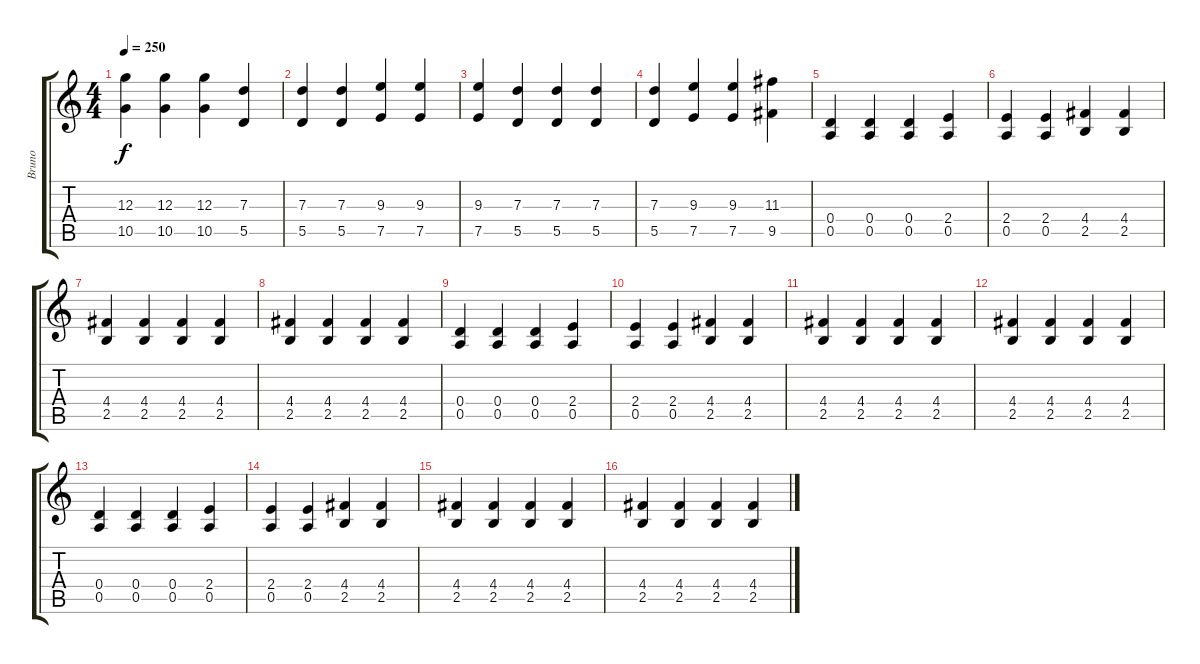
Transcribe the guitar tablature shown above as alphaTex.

\track ("Bruno " "Bruno ") {instrument distortionguitar}
\staff {score tabs}
\tuning (E4 B3 G3 D3 A2 E2) {hide}
\ts (4 4)
\tempo 250
\clef g2
\ks c
(12.3 10.5).4{dy f} (12.3 10.5).4 (12.3 10.5).4 (7.3 5.5).4 |
(7.3 5.5).4 (7.3 5.5).4 (9.3 7.5).4 (9.3 7.5).4 |
(9.3 7.5).4 (7.3 5.5).4 (7.3 5.5).4 (7.3 5.5).4 |
(7.3 5.5).4 (9.3 7.5).4 (9.3 7.5).4 (11.3 9.5).4 |
(0.4 0.5).4 (0.4 0.5).4 (0.4 0.5).4 (2.4 0.5).4 |
(2.4 0.5).4 (2.4 0.5).4 (4.4 2.5).4 (4.4 2.5).4 |
(4.4 2.5).4 (4.4 2.5).4 (4.4 2.5).4 (4.4 2.5).4 |
(4.4 2.5).4 (4.4 2.5).4 (4.4 2.5).4 (4.4 2.5).4 |
(0.4 0.5).4 (0.4 0.5).4 (0.4 0.5).4 (2.4 0.5).4 |
(2.4 0.5).4 (2.4 0.5).4 (4.4 2.5).4 (4.4 2.5).4 |
(4.4 2.5).4 (4.4 2.5).4 (4.4 2.5).4 (4.4 2.5).4 |
(4.4 2.5).4 (4.4 2.5).4 (4.4 2.5).4 (4.4 2.5).4 |
(0.4 0.5).4 (0.4 0.5).4 (0.4 0.5).4 (2.4 0.5).4 |
(2.4 0.5).4 (2.4 0.5).4 (4.4 2.5).4 (4.4 2.5).4 |
(4.4 2.5).4 (4.4 2.5).4 (4.4 2.5).4 (4.4 2.5).4 |
(4.4 2.5).4 (4.4 2.5).4 (4.4 2.5).4 (4.4 2.5).4
